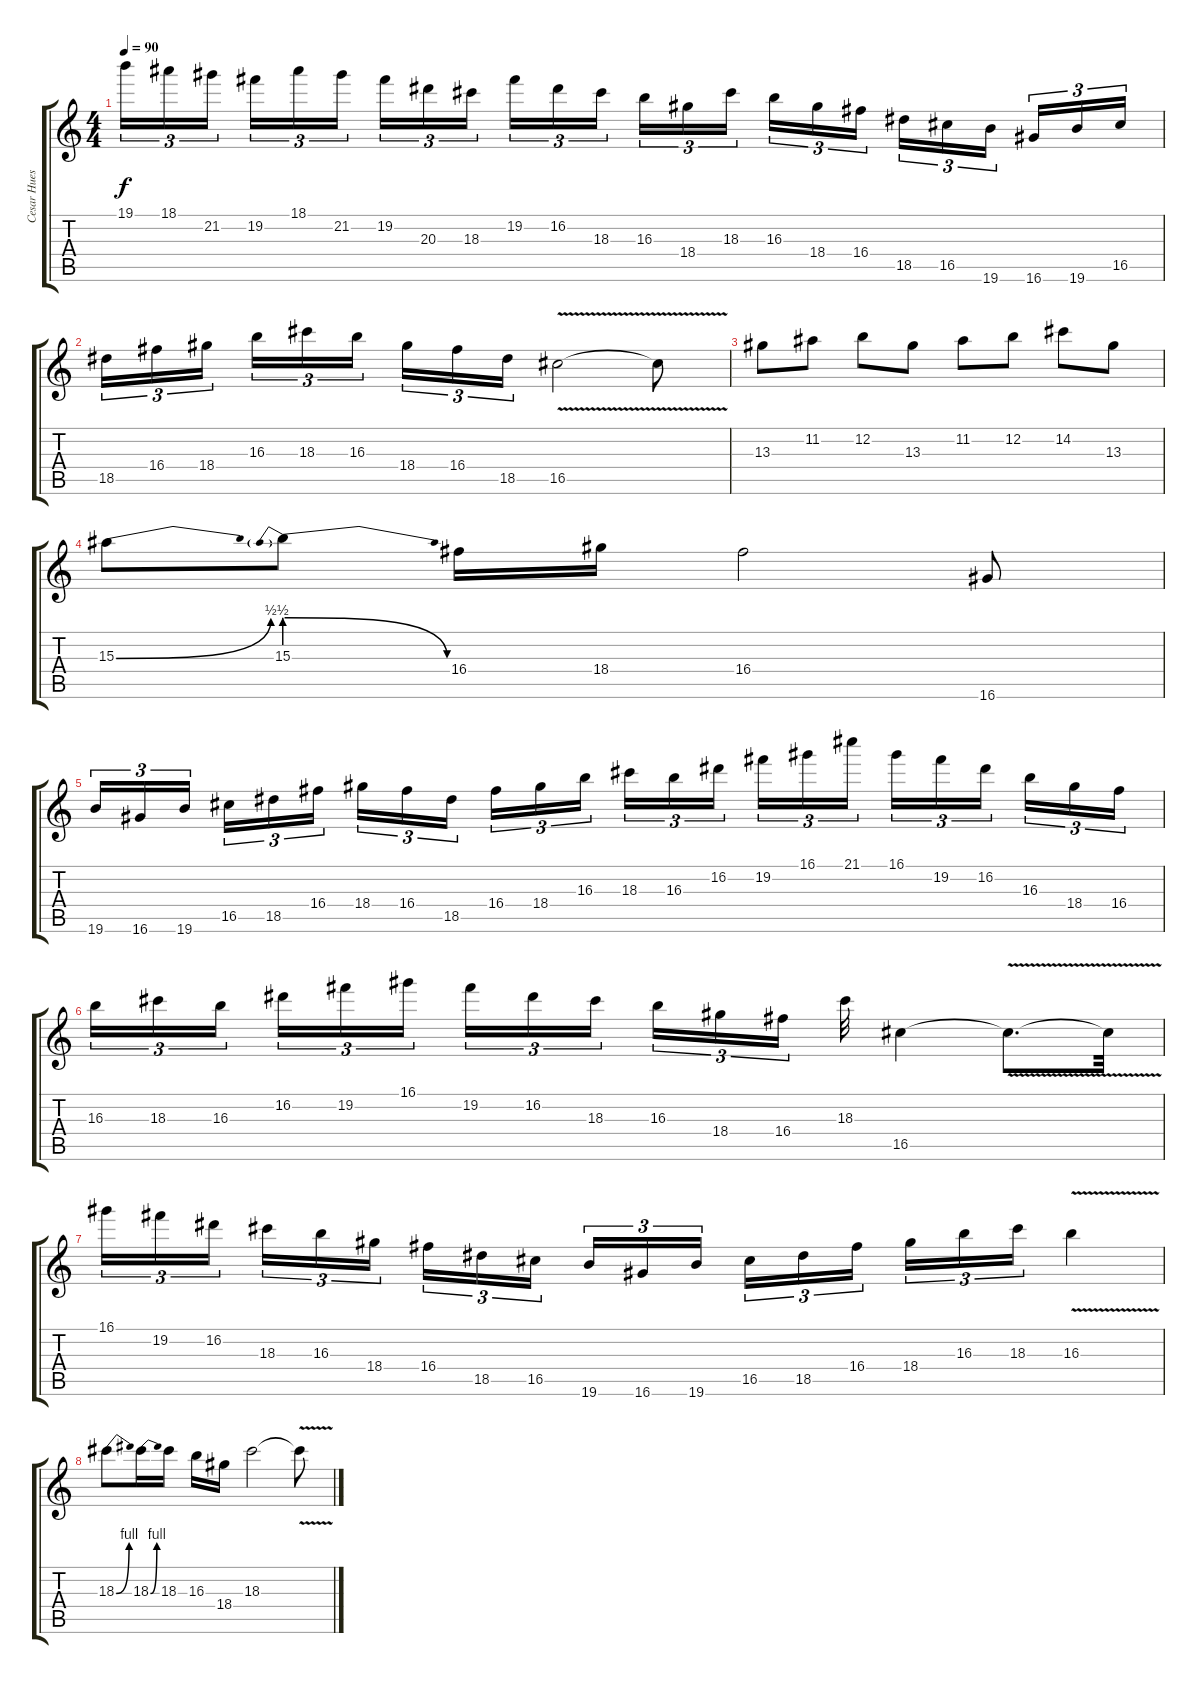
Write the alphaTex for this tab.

\track ("Cesar Huesca" "Cesar Hues") {instrument distortionguitar}
\staff {score tabs}
\tuning (E4 B3 G3 D3 A2 E2) {hide}
\ts (4 4)
\tempo 90
\clef g2
\ks c
19.1.16{tu (3 2) dy f} 18.1.16{tu (3 2)} 21.2.16{tu (3 2) beam splitsecondary} 19.2.16{tu (3 2)} 18.1.16{tu (3 2)} 21.2.16{tu (3 2)} 19.2.16{tu (3 2)} 20.3.16{tu (3 2)} 18.3.16{tu (3 2) beam splitsecondary} 19.2.16{tu (3 2)} 16.2.16{tu (3 2)} 18.3.16{tu (3 2)} 16.3.16{tu (3 2)} 18.4.16{tu (3 2)} 18.3.16{tu (3 2) beam splitsecondary} 16.3.16{tu (3 2)} 18.4.16{tu (3 2)} 16.4.16{tu (3 2)} 18.5.16{tu (3 2)} 16.5.16{tu (3 2)} 19.6.16{tu (3 2) beam splitsecondary} 16.6.16{tu (3 2)} 19.6.16{tu (3 2)} 16.5.16{tu (3 2)} |
18.5.16{tu (3 2)} 16.4.16{tu (3 2)} 18.4.16{tu (3 2) beam splitsecondary} 16.3.16{tu (3 2)} 18.3.16{tu (3 2)} 16.3.16{tu (3 2)} 18.4.16{tu (3 2)} 16.4.16{tu (3 2)} 18.5.16{tu (3 2)} 16.5{v}.2 16.5{t}.8 |
13.3.8 11.2.8 12.2.8 13.3.8 11.2.8 12.2.8 14.2.8 13.3.8 |
15.3{be (bend 0 0 60 2)}.8 15.3{be (prebendrelease 0 2 60 0)}.8 16.4.16 18.4.16 16.4.2 16.6.8 |
19.6.16{tu (3 2)} 16.6.16{tu (3 2)} 19.6.16{tu (3 2) beam splitsecondary} 16.5.16{tu (3 2)} 18.5.16{tu (3 2)} 16.4.16{tu (3 2)} 18.4.16{tu (3 2)} 16.4.16{tu (3 2)} 18.5.16{tu (3 2) beam splitsecondary} 16.4.16{tu (3 2)} 18.4.16{tu (3 2)} 16.3.16{tu (3 2)} 18.3.16{tu (3 2)} 16.3.16{tu (3 2)} 16.2.16{tu (3 2) beam splitsecondary} 19.2.16{tu (3 2)} 16.1.16{tu (3 2)} 21.1.16{tu (3 2)} 16.1.16{tu (3 2)} 19.2.16{tu (3 2)} 16.2.16{tu (3 2) beam splitsecondary} 16.3.16{tu (3 2)} 18.4.16{tu (3 2)} 16.4.16{tu (3 2)} |
16.3.16{tu (3 2)} 18.3.16{tu (3 2)} 16.3.16{tu (3 2) beam splitsecondary} 16.2.16{tu (3 2)} 19.2.16{tu (3 2)} 16.1.16{tu (3 2)} 19.2.16{tu (3 2)} 16.2.16{tu (3 2)} 18.3.16{tu (3 2) beam splitsecondary} 16.3.16{tu (3 2)} 18.4.16{tu (3 2)} 16.4.16{tu (3 2)} 18.3.32 16.5.4 16.5{v t}.8{d} 16.5{t}.32 |
16.1.16{tu (3 2)} 19.2.16{tu (3 2)} 16.2.16{tu (3 2) beam splitsecondary} 18.3.16{tu (3 2)} 16.3.16{tu (3 2)} 18.4.16{tu (3 2)} 16.4.16{tu (3 2)} 18.5.16{tu (3 2)} 16.5.16{tu (3 2) beam splitsecondary} 19.6.16{tu (3 2)} 16.6.16{tu (3 2)} 19.6.16{tu (3 2)} 16.5.16{tu (3 2)} 18.5.16{tu (3 2)} 16.4.16{tu (3 2) beam splitsecondary} 18.4.16{tu (3 2)} 16.3.16{tu (3 2)} 18.3.16{tu (3 2)} 16.3{v}.4 |
18.3{be (bend 0 0 60 4)}.8 18.3{be (bend 0 0 60 4)}.16 18.3.16 16.3.16 18.4.16 18.3.2 18.3{v t}.8
